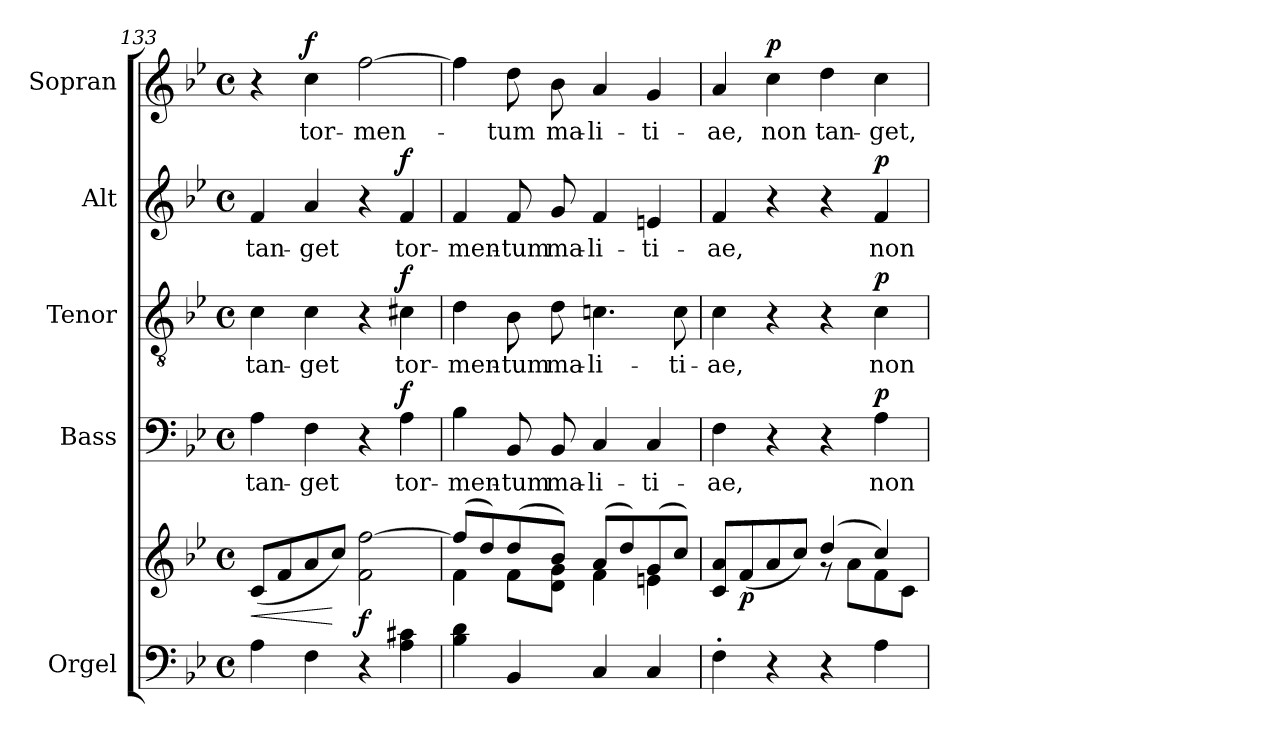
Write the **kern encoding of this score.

**kern	**kern	**dynam	**kern	**text	**dynam	**kern	**text	**dynam	**kern	**text	**dynam	**kern	**text	**dynam
*part5	*part5	*part5	*part4	*part4	*part4	*part3	*part3	*part3	*part2	*part2	*part2	*part1	*part1	*part1
*staff6	*staff5	*staff5/6	*staff4	*staff4	*staff4	*staff3	*staff3	*staff3	*staff2	*staff2	*staff2	*staff1	*staff1	*staff1
*I"Orgel	*	*	*I"Bass	*	*	*I"Tenor	*	*	*I"Alt	*	*	*I"Sopran	*	*
*I'Org.	*	*	*I'B.	*	*	*I'T.	*	*	*I'A.	*	*	*I'S.	*	*
*clefF4	*clefG2	*	*clefF4	*	*	*clefGv2	*	*	*clefG2	*	*	*clefG2	*	*
*k[b-e-]	*k[b-e-]	*	*k[b-e-]	*	*	*k[b-e-]	*	*	*k[b-e-]	*	*	*k[b-e-]	*	*
*B-:	*B-:	*	*B-:	*	*	*B-:	*	*	*B-:	*	*	*B-:	*	*
*M4/4	*M4/4	*	*M4/4	*	*	*M4/4	*	*	*M4/4	*	*	*M4/4	*	*
*met(c)	*met(c)	*	*met(c)	*	*	*met(c)	*	*	*met(c)	*	*	*met(c)	*	*
=133	=133	=133	=133	=133	=133	=133	=133	=133	=133	=133	=133	=133	=133	=133
!	!	!LO:HP:b	!	!LO:LY:b	!	!	!LO:LY:b	!	!	!LO:LY:b	!	!	!	!
4A\	(<8c/L	<	4A\	tan-	.	4c\	tan-	.	4f/	tan-	.	4r	.	.
.	8f/	.	.	.	.	.	.	.	.	.	.	.	.	.
!	!	!	!	!LO:LY:b	!	!	!LO:LY:b	!	!	!LO:LY:b	!	!	!LO:LY:b	!LO:DY:a
4F\	8a/	.	4F\	-get	.	4c\	-get	.	4a/	-get	.	4cc\	tor-	f
.	8cc/J)	[	.	.	.	.	.	.	.	.	.	.	.	.
!	!	!LO:DY:b	!	!	!	!	!	!	!	!	!	!	!LO:LY:b	!
4r	2f\ [2ff\	f	4r	.	.	4r	.	.	4r	.	.	[2ff\	-men-	.
!	!	!	!	!LO:LY:b	!LO:DY:a	!	!LO:LY:b	!LO:DY:a	!	!LO:LY:b	!LO:DY:a	!	!	!
4A\ 4c#X\	.	.	4A\	tor-	f	4c#X\	tor-	f	4f/	tor-	f	.	.	.
=134	=134	=134	=134	=134	=134	=134	=134	=134	=134	=134	=134	=134	=134	=134
*	*^	*	*	*	*	*	*	*	*	*	*	*	*	*
!	!	!	!	!	!LO:LY:b	!	!	!LO:LY:b	!	!	!LO:LY:b	!	!	!	!
4B-\ 4d\	(>8ff/L]	4f\	.	4B-\	-men-	.	4d\	-men-	.	4f/	-men-	.	4ff\]	.	.
.	8dd/)	.	.	.	.	.	.	.	.	.	.	.	.	.	.
!	!	!	!	!	!LO:LY:b	!	!	!LO:LY:b	!	!	!LO:LY:b	!	!	!LO:LY:b	!
4BB-/	(>8dd/	8f\L	.	8BB-/	-tum	.	8B-\	-tum	.	8f/	-tum	.	8dd\	-tum	.
!	!	!	!	!	!LO:LY:b	!	!	!LO:LY:b	!	!	!LO:LY:b	!	!	!LO:LY:b	!
.	8b-/J)	8d\ 8g\J	.	8BB-/	ma-	.	8d\	ma-	.	8g/	ma-	.	8b-\	ma-	.
!	!	!	!	!	!LO:LY:b	!	!	!LO:LY:b	!	!	!LO:LY:b	!	!	!LO:LY:b	!
4C/	(>8a/L	4f\	.	4C/	-li-	.	4.cn\	-li-	.	4f/	-li-	.	4a/	-li-	.
.	8dd/)	.	.	.	.	.	.	.	.	.	.	.	.	.	.
!	!	!	!	!	!LO:LY:b	!	!	!	!	!	!LO:LY:b	!	!	!LO:LY:b	!
4C/	(>8g/	4en\	.	4C/	-ti-	.	.	.	.	4en/	-ti-	.	4g/	-ti-	.
!	!	!	!	!	!	!	!	!LO:LY:b	!	!	!	!	!	!	!
.	8cc/J)	.	.	.	.	.	8c\	-ti-	.	.	.	.	.	.	.
!!LO:LB:g=z
=135	=135	=135	=135	=135	=135	=135	=135	=135	=135	=135	=135	=135	=135	=135	=135
!	!	!	!	!	!LO:LY:b	!	!	!LO:LY:b	!	!	!LO:LY:b	!	!	!LO:LY:b	!
4F'>\	8c/ 8a/L	2ryy	.	4F\	-ae,	.	4c\	-ae,	.	4f/	-ae,	.	4a/	-ae,	.
!	!	!	!LO:DY:b	!	!	!	!	!	!	!	!	!	!	!	!
.	(>8f/	.	p	.	.	.	.	.	.	.	.	.	.	.	.
!	!	!	!	!	!	!	!	!	!	!	!	!	!	!LO:LY:b	!LO:DY:a
4r	8a/	.	.	4r	.	.	4r	.	.	4r	.	.	4cc\	non	p
.	8cc/J)	.	.	.	.	.	.	.	.	.	.	.	.	.	.
!	!	!	!	!	!	!	!	!	!	!	!	!	!	!LO:LY:b	!
4r	(4dd/	8rg	.	4r	.	.	4r	.	.	4r	.	.	4dd\	tan-	.
.	.	8a\L	.	.	.	.	.	.	.	.	.	.	.	.	.
!	!	!	!	!	!LO:LY:b	!LO:DY:a	!	!LO:LY:b	!LO:DY:a	!	!LO:LY:b	!LO:DY:a	!	!LO:LY:b	!
4A\	4cc/)	8f\	.	4A\	non	p	4c\	non	p	4f/	non	p	4cc\	-get,	.
.	.	8c\J	.	.	.	.	.	.	.	.	.	.	.	.	.
*	*v	*v	*	*	*	*	*	*	*	*	*	*	*	*	*
=	=	=	=	=	=	=	=	=	=	=	=	=	=	=
*-	*-	*-	*-	*-	*-	*-	*-	*-	*-	*-	*-	*-	*-	*-
